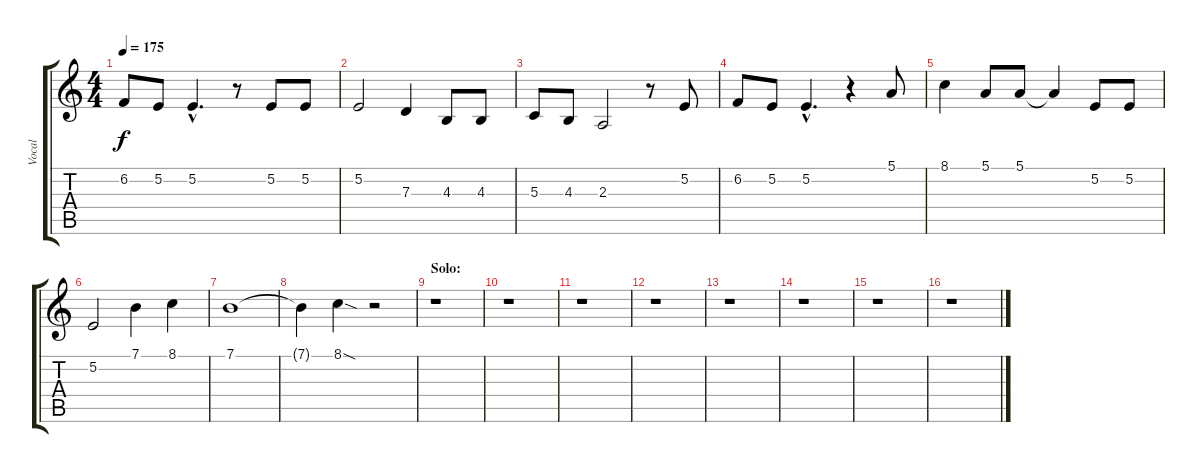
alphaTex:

\track ("Vocal" "Vocal") {instrument oboe}
\staff {score tabs}
\tuning (E4 B3 G3 D3 A2 E2) {hide}
\ts (4 4)
\tempo 175
\clef g2
\ks c
6.2.8{dy f} 5.2.8 5.2{hac}.4{d} r.8 5.2.8 5.2.8 |
5.2.2 7.3.4 4.3.8 4.3.8 |
5.3.8 4.3.8 2.3.2 r.8 5.2.8 |
6.2.8 5.2.8 5.2{hac}.4{d} r.4 5.1.8 |
8.1.4 5.1.8 5.1.8 5.1{t}.4 5.2.8 5.2.8 |
5.2.2 7.1.4 8.1.4 |
7.1.1 |
7.1{t}.4 8.1{sod}.4 r.2 |
\section ("" "Solo:")
r.1 |
r.1 |
r.1 |
r.1 |
r.1 |
r.1 |
r.1 |
r.1
